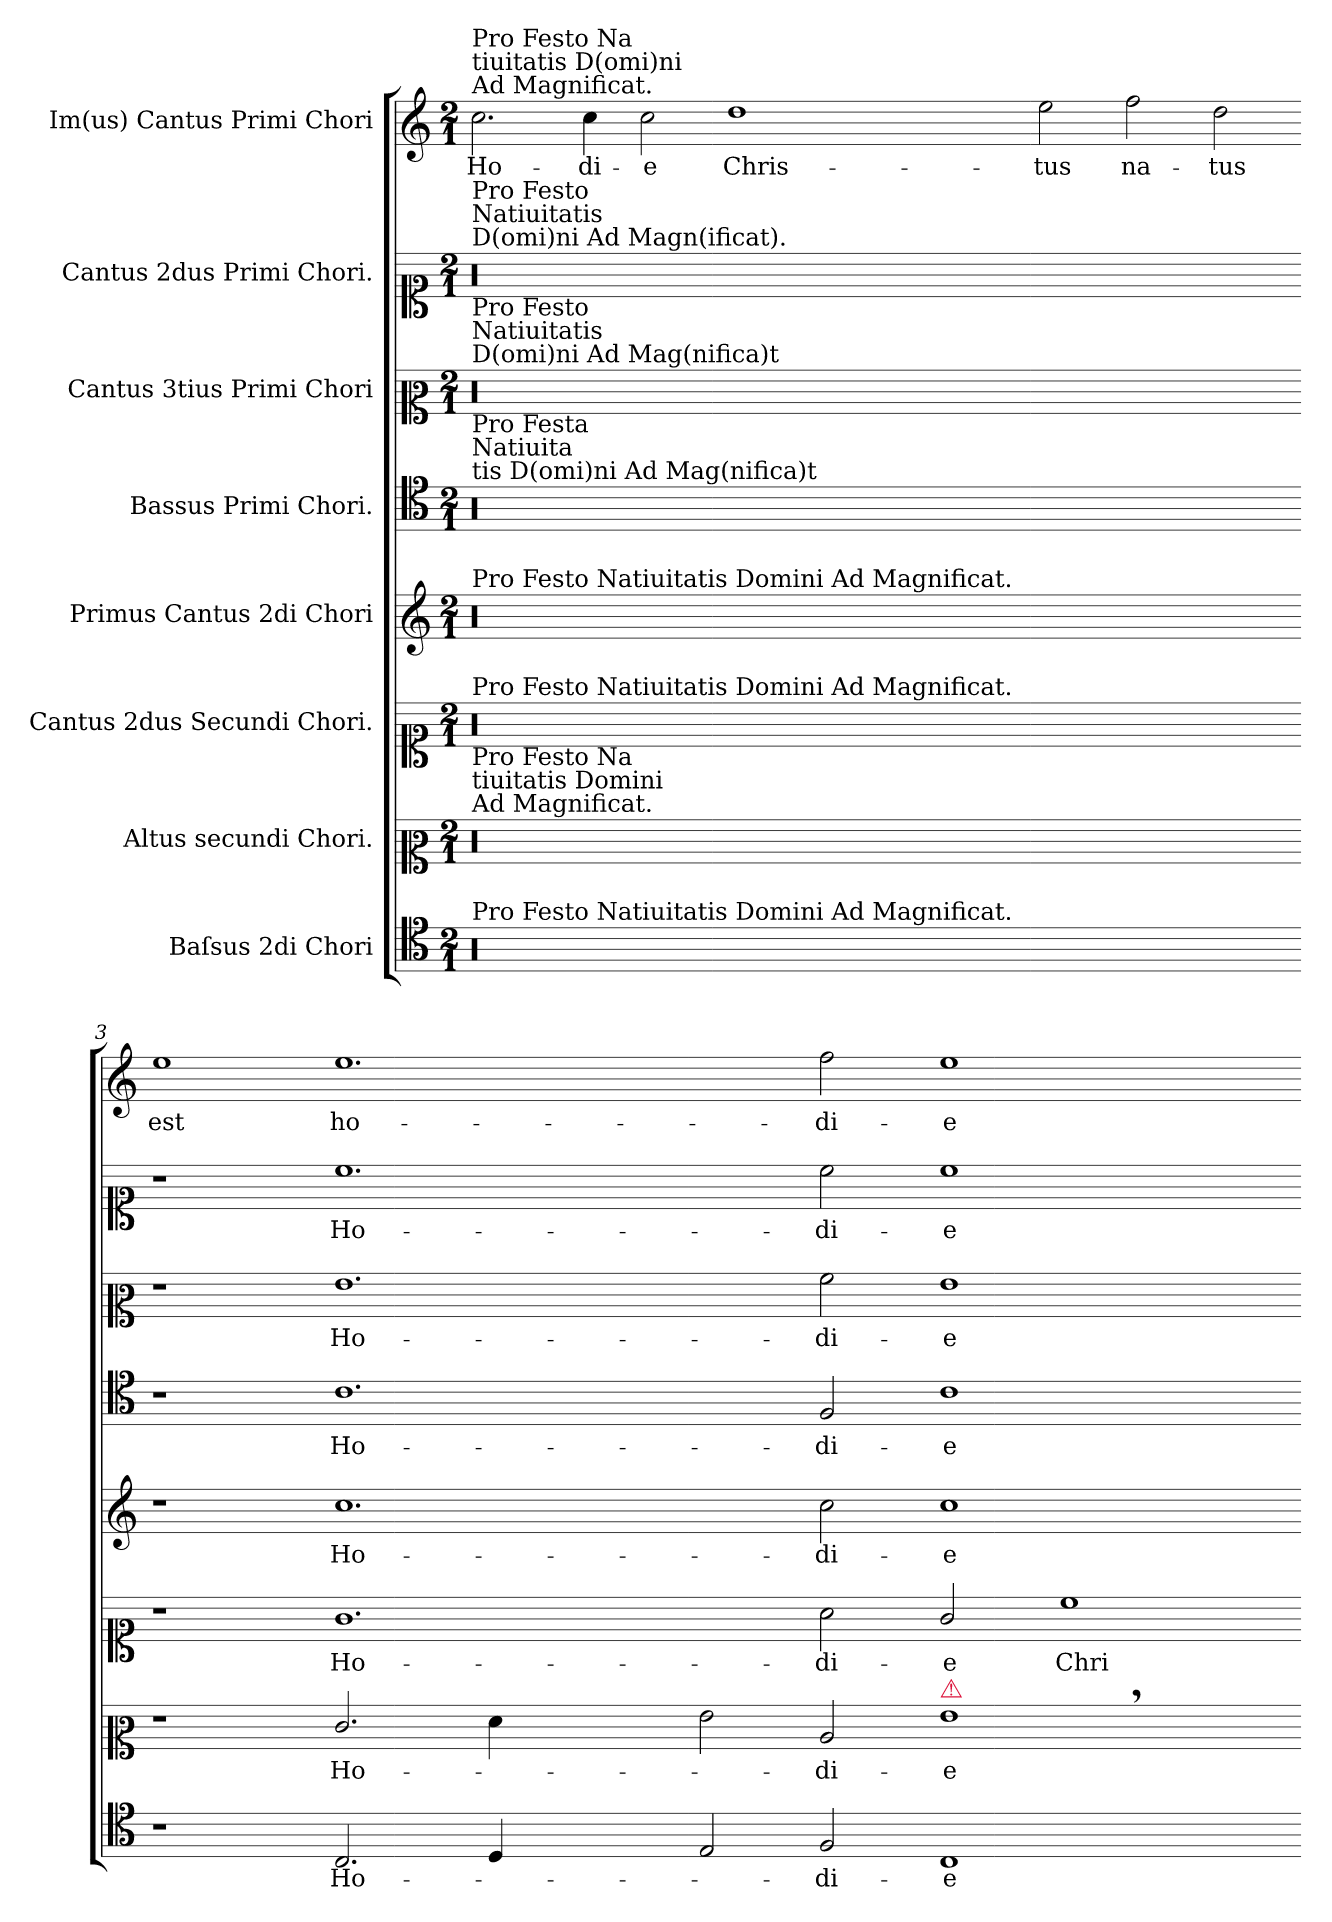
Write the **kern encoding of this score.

**kern	**text	**kern	**text	**kern	**text	**kern	**text	**kern	**text	**kern	**text	**kern	**text	**kern	**text
*part8	*part8	*part7	*part7	*part6	*part6	*part5	*part5	*part4	*part4	*part3	*part3	*part2	*part2	*part1	*part1
*staff8	*staff8	*staff7	*staff7	*staff6	*staff6	*staff5	*staff5	*staff4	*staff4	*staff3	*staff3	*staff2	*staff2	*staff1	*staff1
*I"Baſsus 2di Chori	*	*I"Altus secundi Chori.	*	*I"Cantus 2dus Secundi Chori.	*	*I"Primus Cantus 2di Chori	*	*I"Bassus Primi Chori.	*	*I"Cantus 3tius Primi Chori	*	*I"Cantus 2dus Primi Chori.	*	*I"Im(us) Cantus Primi Chori	*
*clefC4	*	*clefC2	*	*clefC1	*	*clefG2	*	*clefC4	*	*clefC2	*	*clefC1	*	*clefG2	*
*k[]	*	*k[]	*	*k[]	*	*k[]	*	*k[]	*	*k[]	*	*k[]	*	*k[]	*
*M2/1	*	*M2/1	*	*M2/1	*	*M2/1	*	*M2/1	*	*M2/1	*	*M2/1	*	*M2/1	*
=1	=1	=1	=1	=1	=1	=1	=1	=1	=1	=1	=1	=1	=1	=1	=1
!	!	!	!	!	!	!	!	!	!	!	!	!	!	!LO:TX:a:t=Pro Festo Na\ntiuitatis D(omi)ni \nAd Magnificat.	!
!	!	!	!	!	!	!	!	!	!	!	!	!LO:TX:a:t=Pro Festo \nNatiuitatis \nD(omi)ni Ad Magn(ificat).	!	!	!
!	!	!	!	!	!	!	!	!	!	!LO:TX:a:t=Pro Festo \nNatiuitatis \nD(omi)ni Ad Mag(nifica)t	!	!	!	!	!
!	!	!	!	!	!	!	!	!LO:TX:a:t=Pro Festa \nNatiuita\ntis D(omi)ni Ad Mag(nifica)t	!	!	!	!	!	!	!
!	!	!	!	!	!	!LO:TX:a:t=Pro Festo Natiuitatis Domini Ad Magnificat.	!	!	!	!	!	!	!	!	!
!	!	!	!	!LO:TX:a:t=Pro Festo Natiuitatis Domini Ad Magnificat.	!	!	!	!	!	!	!	!	!	!	!
!	!	!LO:TX:a:t=Pro Festo Na\ntiuitatis Domini \nAd Magnificat.	!	!	!	!	!	!	!	!	!	!	!	!	!
!LO:TX:a:t=Pro Festo Natiuitatis Domini Ad Magnificat.	!	!	!	!	!	!	!	!	!	!	!	!	!	!	!
00r	.	00r	.	00r	.	00r	.	00r	.	00r	.	00r	.	2.cc\	Ho-
.	.	.	.	.	.	.	.	.	.	.	.	.	.	4cc\	-di-
.	.	.	.	.	.	.	.	.	.	.	.	.	.	2cc\	-e
.	.	.	.	.	.	.	.	.	.	.	.	.	.	1dd\	Chris-
.	.	.	.	.	.	.	.	.	.	.	.	.	.	1.ryy	.
=2-	=2-	=2-	=2-	=2-	=2-	=2-	=2-	=2-	=2-	=2-	=2-	=2-	=2-	=2-	=2-
1.ryy	.	1.ryy	.	1.ryy	.	1.ryy	.	1.ryy	.	1.ryy	.	1.ryy	.	2ee\	-tus
.	.	.	.	.	.	.	.	.	.	.	.	.	.	2ff\	na-
.	.	.	.	.	.	.	.	.	.	.	.	.	.	2dd\	-tus
=3-	=3-	=3-	=3-	=3-	=3-	=3-	=3-	=3-	=3-	=3-	=3-	=3-	=3-	=3-	=3-
1r	.	1r	.	1r	.	1r	.	1r	.	1r	.	1r	.	1ee	est
2.C/	Ho-	2.e/	Ho-	1.g	Ho-	1.cc	Ho-	1.c	Ho-	1.g	Ho-	1.cc	Ho-	1.ee	ho-
4D/	.	4f\	.	.	.	.	.	.	.	.	.	.	.	.	.
2ryy	.	2ryy	.	.	.	.	.	.	.	.	.	.	.	.	.
=4-	=4-	=4-	=4-	=4-	=4-	=4-	=4-	=4-	=4-	=4-	=4-	=4-	=4-	=4-	=4-
2E/	.	2g\	.	2ryy	.	2ryy	.	2ryy	.	2ryy	.	2ryy	.	2ryy	.
2F/	-di-	2c/	-di-	2a\	-di-	2cc\	-di-	2F/	-di-	2a\	-di-	2cc\	-di-	2ff\	-di-
!	!	!LO:TX:a:color=crimson:t=⚠	!	!	!	!	!	!	!	!	!	!	!	!	!
1C	-e	1g,<	-e	2g/	-e	1cc	-e	1c	-e	1g	-e	1cc	-e	1ee	-e
.	.	.	.	1cc\	Chri-	.	.	.	.	.	.	.	.	.	.
2ryy	.	2ryy	.	.	.	2ryy	.	2ryy	.	2ryy	.	2ryy	.	2ryy	.
=-	=-	=-	=-	=-	=-	=-	=-	=-	=-	=-	=-	=-	=-	=-	=-
*-	*-	*-	*-	*-	*-	*-	*-	*-	*-	*-	*-	*-	*-	*-	*-
